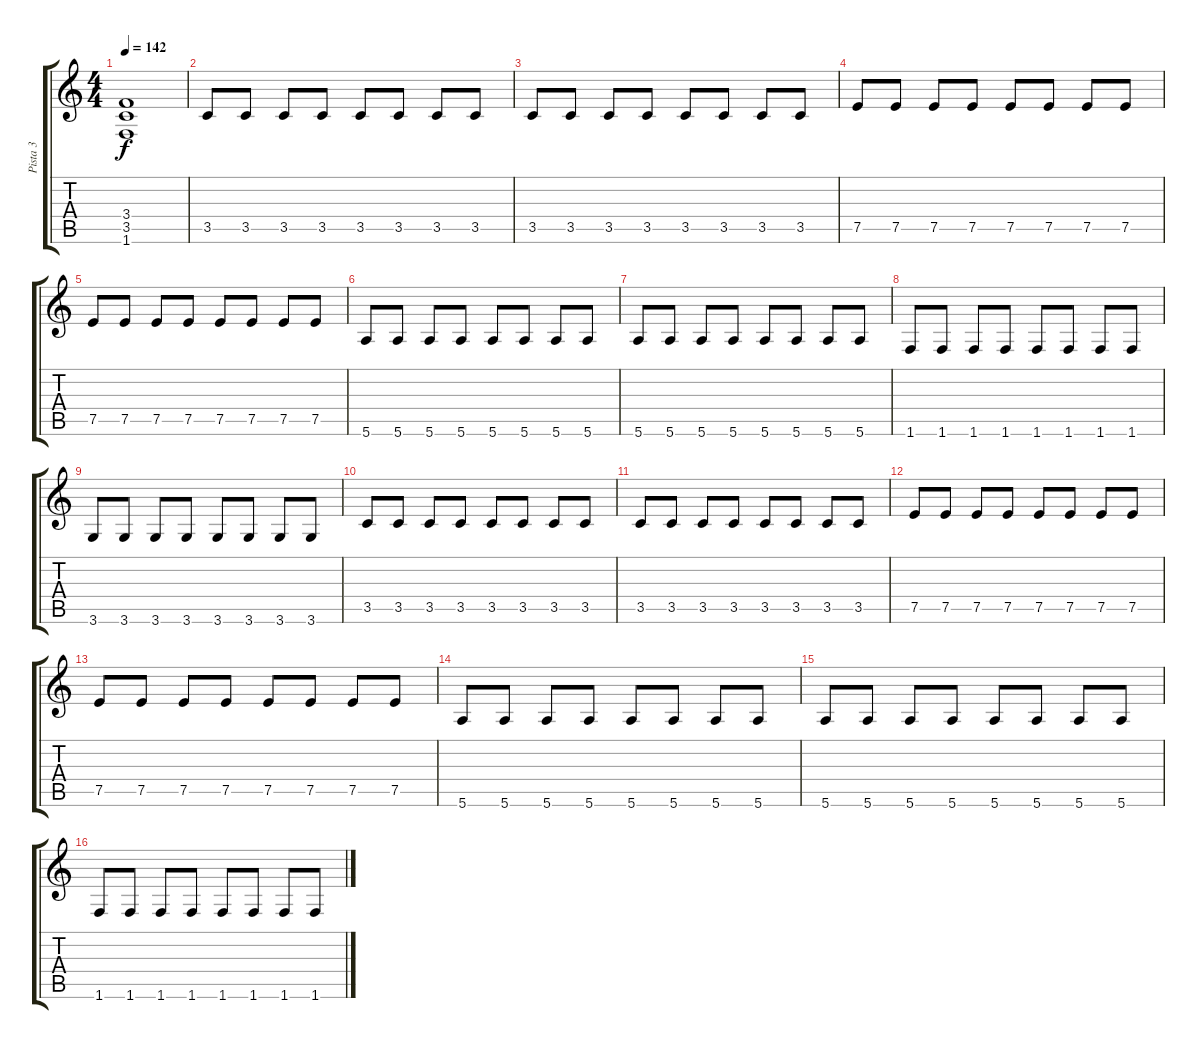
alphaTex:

\track ("Pista 3" "Pista 3") {instrument distortionguitar}
\staff {score tabs}
\tuning (E4 B3 G3 D3 A2 E2) {hide}
\ts (4 4)
\tempo 142
\clef g2
\ks c
(3.4 3.5 1.6).1{dy f} |
3.5.8 3.5.8 3.5.8 3.5.8 3.5.8 3.5.8 3.5.8 3.5.8 |
3.5.8 3.5.8 3.5.8 3.5.8 3.5.8 3.5.8 3.5.8 3.5.8 |
7.5.8 7.5.8 7.5.8 7.5.8 7.5.8 7.5.8 7.5.8 7.5.8 |
7.5.8 7.5.8 7.5.8 7.5.8 7.5.8 7.5.8 7.5.8 7.5.8 |
5.6.8 5.6.8 5.6.8 5.6.8 5.6.8 5.6.8 5.6.8 5.6.8 |
5.6.8 5.6.8 5.6.8 5.6.8 5.6.8 5.6.8 5.6.8 5.6.8 |
1.6.8 1.6.8 1.6.8 1.6.8 1.6.8 1.6.8 1.6.8 1.6.8 |
3.6.8 3.6.8 3.6.8 3.6.8 3.6.8 3.6.8 3.6.8 3.6.8 |
3.5.8 3.5.8 3.5.8 3.5.8 3.5.8 3.5.8 3.5.8 3.5.8 |
3.5.8 3.5.8 3.5.8 3.5.8 3.5.8 3.5.8 3.5.8 3.5.8 |
7.5.8 7.5.8 7.5.8 7.5.8 7.5.8 7.5.8 7.5.8 7.5.8 |
7.5.8 7.5.8 7.5.8 7.5.8 7.5.8 7.5.8 7.5.8 7.5.8 |
5.6.8 5.6.8 5.6.8 5.6.8 5.6.8 5.6.8 5.6.8 5.6.8 |
5.6.8 5.6.8 5.6.8 5.6.8 5.6.8 5.6.8 5.6.8 5.6.8 |
1.6.8 1.6.8 1.6.8 1.6.8 1.6.8 1.6.8 1.6.8 1.6.8
